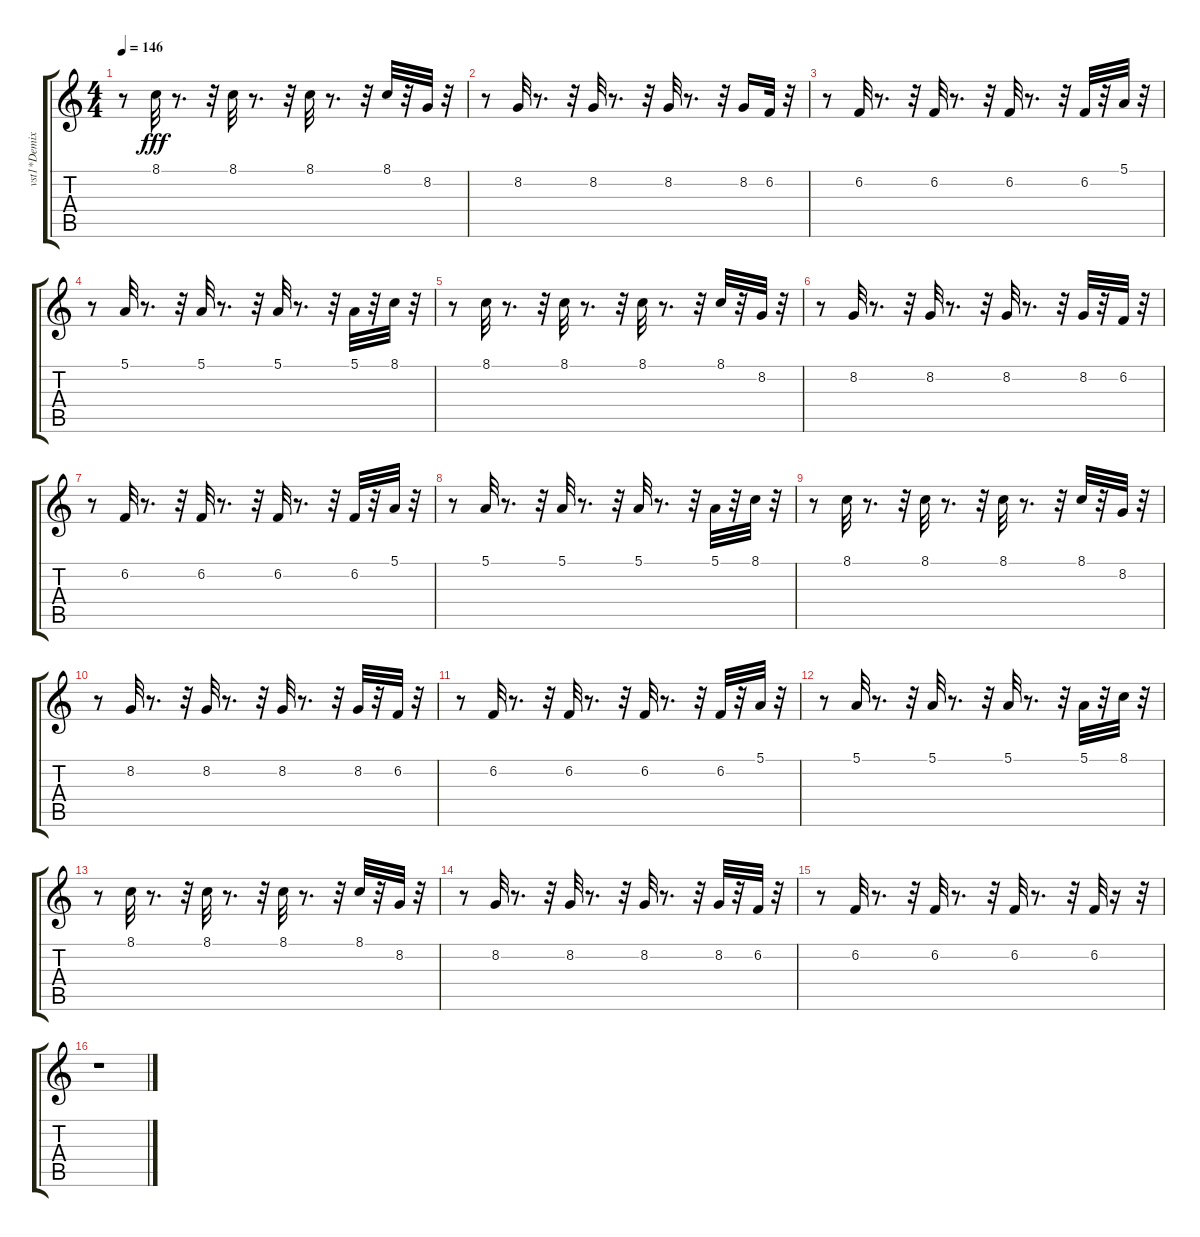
\track ("vst1*Demixed 04" "vst1*Demix") {instrument lead2sawtooth}
\staff {score tabs}
\tuning (E4 B3 G3 D3 A2 E2) {hide}
\ts (4 4)
\tempo 146
\clef g2
\ks c
r.8{dy fff} 8.1.32 r.8{d} r.32 8.1.32 r.8{d} r.32 8.1.32 r.8{d} r.32 8.1.32 r.32 8.2.32 r.32 |
r.8 8.2.32 r.8{d} r.32 8.2.32 r.8{d} r.32 8.2.32 r.8{d} r.32 8.2.16 6.2.32 r.32 |
r.8 6.2.32 r.8{d} r.32 6.2.32 r.8{d} r.32 6.2.32 r.8{d} r.32 6.2.32 r.32 5.1.32 r.32 |
r.8 5.1.32 r.8{d} r.32 5.1.32 r.8{d} r.32 5.1.32 r.8{d} r.32 5.1.32 r.32 8.1.32 r.32 |
r.8 8.1.32 r.8{d} r.32 8.1.32 r.8{d} r.32 8.1.32 r.8{d} r.32 8.1.32 r.32 8.2.32 r.32 |
r.8 8.2.32 r.8{d} r.32 8.2.32 r.8{d} r.32 8.2.32 r.8{d} r.32 8.2.32 r.32 6.2.32 r.32 |
r.8 6.2.32 r.8{d} r.32 6.2.32 r.8{d} r.32 6.2.32 r.8{d} r.32 6.2.32 r.32 5.1.32 r.32 |
r.8 5.1.32 r.8{d} r.32 5.1.32 r.8{d} r.32 5.1.32 r.8{d} r.32 5.1.32 r.32 8.1.32 r.32 |
r.8 8.1.32 r.8{d} r.32 8.1.32 r.8{d} r.32 8.1.32 r.8{d} r.32 8.1.32 r.32 8.2.32 r.32 |
r.8 8.2.32 r.8{d} r.32 8.2.32 r.8{d} r.32 8.2.32 r.8{d} r.32 8.2.32 r.32 6.2.32 r.32 |
r.8 6.2.32 r.8{d} r.32 6.2.32 r.8{d} r.32 6.2.32 r.8{d} r.32 6.2.32 r.32 5.1.32 r.32 |
r.8 5.1.32 r.8{d} r.32 5.1.32 r.8{d} r.32 5.1.32 r.8{d} r.32 5.1.32 r.32 8.1.32 r.32 |
r.8 8.1.32 r.8{d} r.32 8.1.32 r.8{d} r.32 8.1.32 r.8{d} r.32 8.1.32 r.32 8.2.32 r.32 |
r.8 8.2.32 r.8{d} r.32 8.2.32 r.8{d} r.32 8.2.32 r.8{d} r.32 8.2.32 r.32 6.2.32 r.32 |
r.8 6.2.32 r.8{d} r.32 6.2.32 r.8{d} r.32 6.2.32 r.8{d} r.32 6.2.32 r.16 r.32 |
r.1
